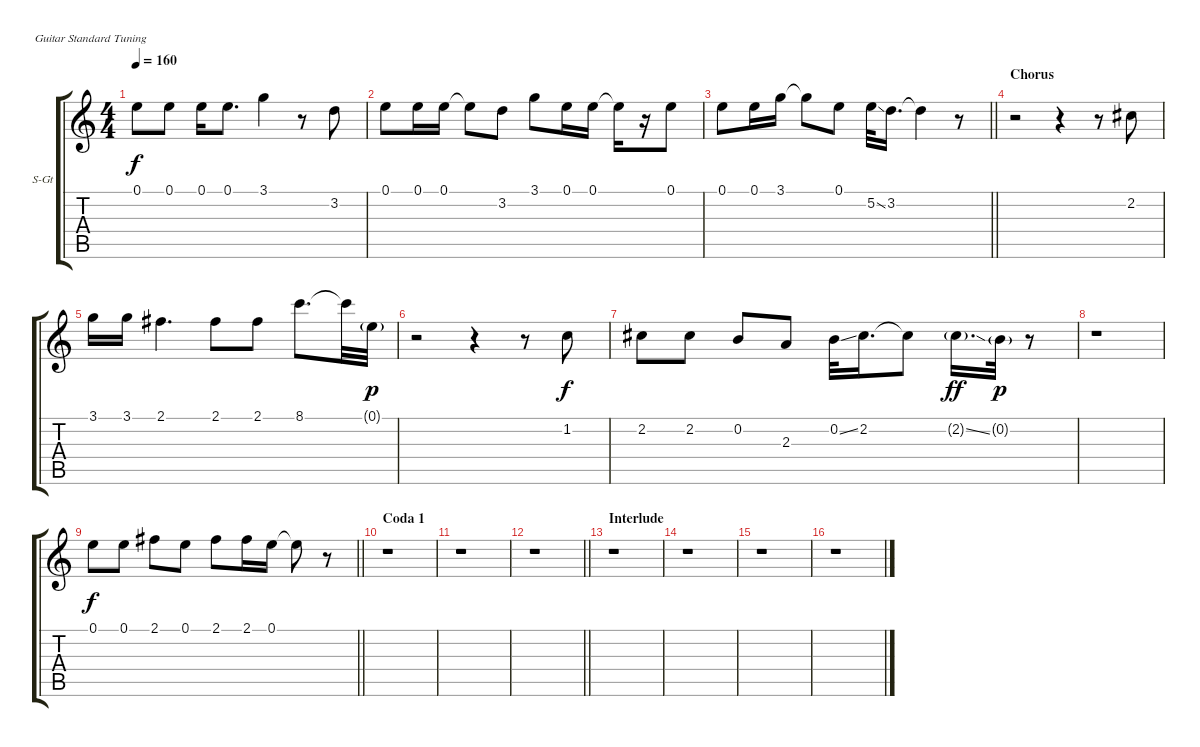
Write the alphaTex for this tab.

\bracketExtendMode groupsimilarinstruments
\firstSystemTrackNameOrientation horizontal
\otherSystemsTrackNameOrientation horizontal
\track ("Voice" "S-Gt") {mute instrument lead6voice}
\staff {score tabs}
\tuning (E4 B3 G3 D3 A2 E2)
\displaytranspose 12
\ts (4 4)
\tempo 160
\clef g2
\ks c
0.1.8{dy f} 0.1.8 0.1.16 0.1.8{d} 3.1.4 r.8 3.2.8 |
0.1.8 0.1.16 0.1.16 0.1{t}.8 3.2.8 3.1.8 0.1.16 0.1.16 0.1{t}.16 r.16 0.1.8 |
\barLineRight lightlight
0.1.8 0.1.16 3.1.16 3.1{t}.8 0.1.8 5.2{ss}.32 3.2.16{d} 3.2{t}.4 r.8 |
\section ("" "Chorus")
r.2 r.4 r.8 2.2.8 |
3.1.16 3.1.16 2.1.4{d} 2.1.8 2.1.8 8.1.8{d} 8.1{t}.32 0.1{g}.32{dy p} |
r.2 r.4 r.8 1.2.8{dy f} |
2.2.8 2.2.8 0.2.8 2.3.8 0.2{ss}.32 2.2.16{d} 2.2{t}.8 2.2{ss g}.16{d dy ff} 0.2{g}.32{dy p} r.8 |
r.1 |
\barLineRight lightlight
0.1.8{dy f} 0.1.8 2.1.8 0.1.8 2.1.8 2.1.16 0.1.16 0.1{t}.8 r.8 |
\section ("" "Coda 1")
r.1 |
r.1 |
\barLineRight lightlight
r.1 |
\section ("" "Interlude")
r.1 |
r.1 |
r.1 |
r.1
